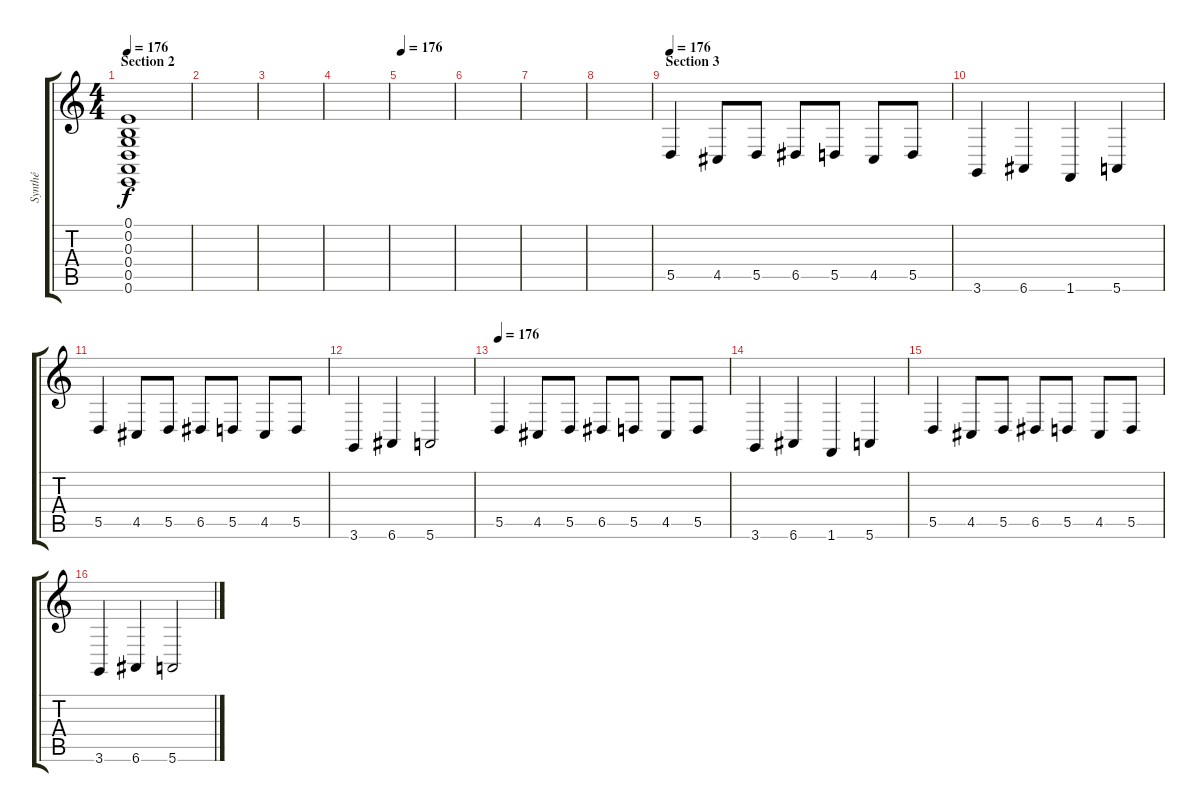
\track ("Synthé" "Synthé") {instrument churchorgan}
\staff {score tabs}
\tuning (E4 B3 G3 D3 A2 E2) {hide}
\ts (4 4)
\section ("" "Section 2")
\tempo 176
\clef g2
\ks c
(0.1{t} 0.2{t} 0.3{t} 0.4{t} 0.5{t} 0.6{t}).1{dy f volume 0 instrument applause} |
|
|
|
\tempo 176
|
|
|
|
\section ("" "Section 3")
\tempo 176
5.5.4{volume 16 instrument churchorgan} 4.5.8 5.5.8 6.5.8 5.5.8 4.5.8 5.5.8 |
3.6.4 6.6.4 1.6.4 5.6.4 |
5.5.4 4.5.8 5.5.8 6.5.8 5.5.8 4.5.8 5.5.8 |
3.6.4 6.6.4 5.6.2 |
\tempo 176
5.5.4 4.5.8 5.5.8 6.5.8 5.5.8 4.5.8 5.5.8 |
3.6.4 6.6.4 1.6.4 5.6.4 |
5.5.4 4.5.8 5.5.8 6.5.8 5.5.8 4.5.8 5.5.8 |
3.6.4 6.6.4 5.6.2
